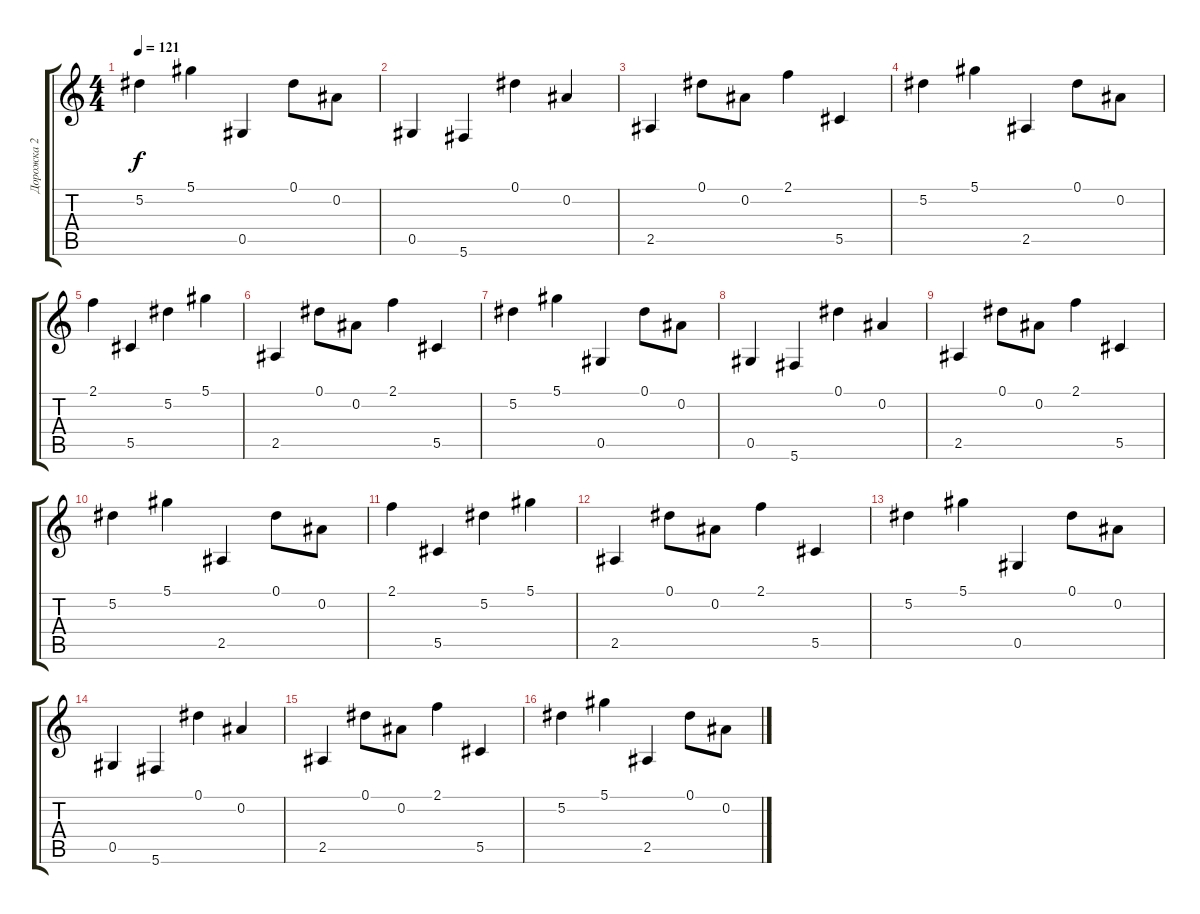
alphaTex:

\track ("Дорожка 2" "Дорожка 2") {instrument acousticguitarsteel}
\staff {score tabs}
\tuning (Eb4 Bb3 Gb3 Db3 Ab2 Db2) {hide}
\ts (4 4)
\tempo 121
\clef g2
\ks c
5.2.4{dy f} 5.1.4 0.5.4 0.1.8 0.2.8 |
0.5.4 5.6.4 0.1.4 0.2.4 |
2.5.4 0.1.8 0.2.8 2.1.4 5.5.4 |
5.2.4 5.1.4 2.5.4 0.1.8 0.2.8 |
2.1.4 5.5.4 5.2.4 5.1.4 |
2.5.4 0.1.8 0.2.8 2.1.4 5.5.4 |
5.2.4 5.1.4 0.5.4 0.1.8 0.2.8 |
0.5.4 5.6.4 0.1.4 0.2.4 |
2.5.4 0.1.8 0.2.8 2.1.4 5.5.4 |
5.2.4 5.1.4 2.5.4 0.1.8 0.2.8 |
2.1.4 5.5.4 5.2.4 5.1.4 |
2.5.4 0.1.8 0.2.8 2.1.4 5.5.4 |
5.2.4 5.1.4 0.5.4 0.1.8 0.2.8 |
0.5.4 5.6.4 0.1.4 0.2.4 |
2.5.4 0.1.8 0.2.8 2.1.4 5.5.4 |
5.2.4 5.1.4 2.5.4 0.1.8 0.2.8
